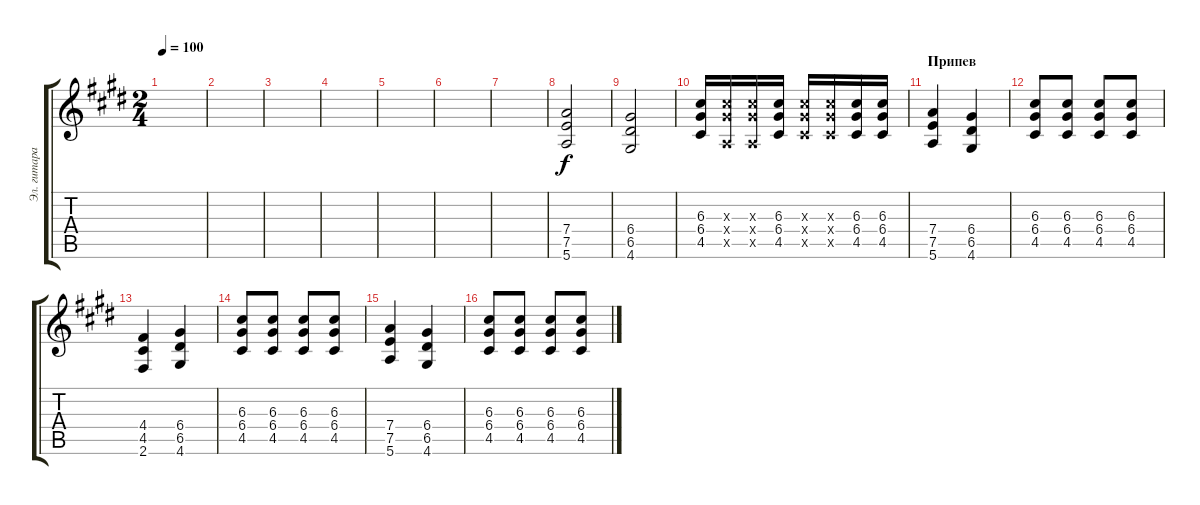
\track ("Эл. гитара" "Эл. гитара") {instrument distortionguitar}
\staff {score tabs}
\tuning (E4 B3 G3 D3 A2 E2) {hide}
\ts (2 4)
\tempo 100
\clef g2
\ks c#minor
|
|
|
|
|
|
|
(7.4 7.5 5.6).2{dy f} |
(6.4 6.5 4.6).2 |
(6.3 6.4 4.5).16 (6.3{x} 6.4{x} 0.5{x}).16 (6.3{x} 6.4{x} 0.5{x}).16 (6.3 6.4 4.5).16 (6.3{x} 6.4{x} 4.5{x}).16 (6.3{x} 6.4{x} 4.5{x}).16 (6.3 6.4 4.5).16 (6.3 6.4 4.5).16 |
\section ("" "Припев")
(7.4 7.5 5.6).4 (6.4 6.5 4.6).4 |
(6.3 6.4 4.5).8 (6.3 6.4 4.5).8 (6.3 6.4 4.5).8 (6.3 6.4 4.5).8 |
(4.4 4.5 2.6).4 (6.4 6.5 4.6).4 |
(6.3 6.4 4.5).8 (6.3 6.4 4.5).8 (6.3 6.4 4.5).8 (6.3 6.4 4.5).8 |
(7.4 7.5 5.6).4 (6.4 6.5 4.6).4 |
(6.3 6.4 4.5).8 (6.3 6.4 4.5).8 (6.3 6.4 4.5).8 (6.3 6.4 4.5).8
